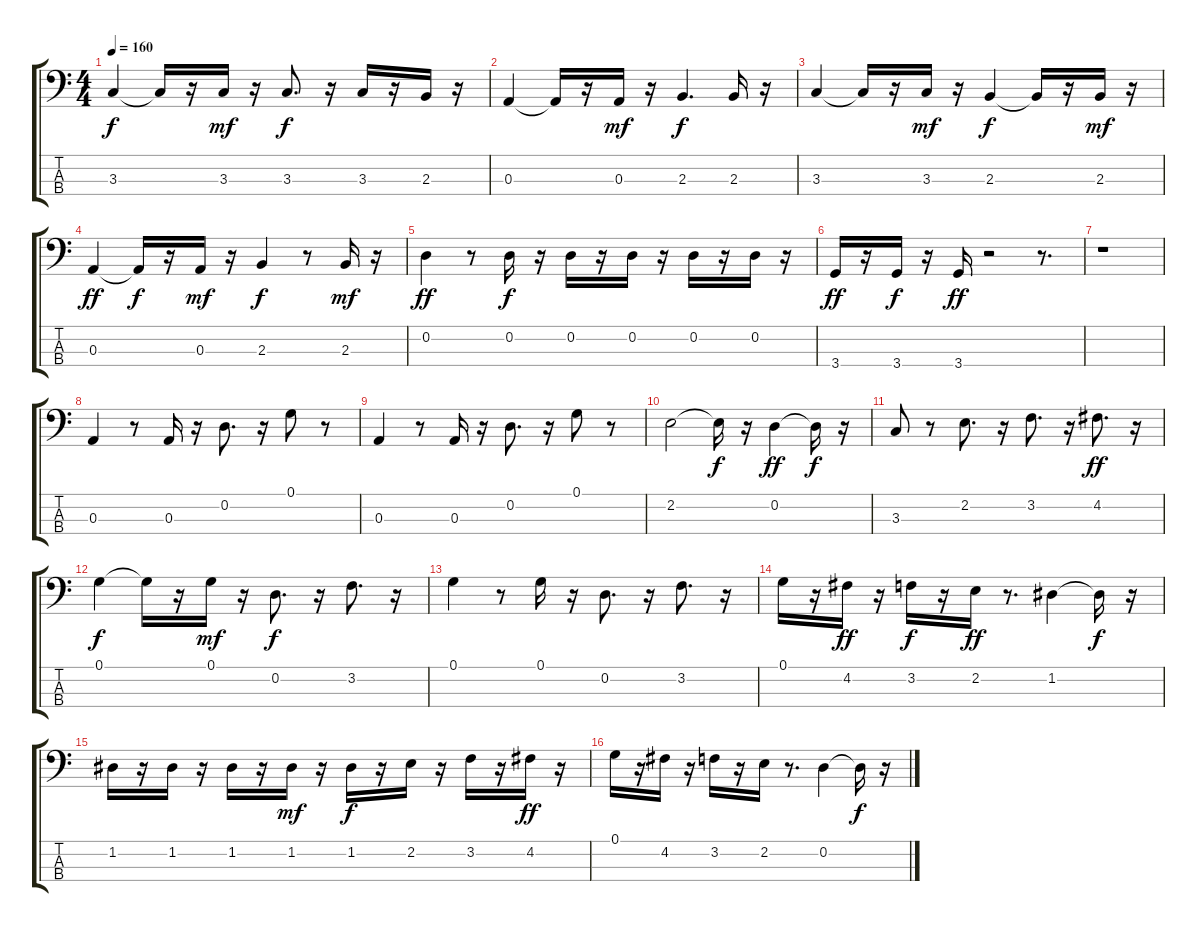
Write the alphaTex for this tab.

\track "" {instrument acousticbass}
\staff {score tabs}
\tuning (G2 D2 A1 E1) {hide}
\ts (4 4)
\tempo 160
\clef f4
\ks c
3.3.4{dy f} 3.3{t}.16 r.16 3.3.16{dy mf} r.16 3.3.8{d dy f} r.16 3.3.16 r.16 2.3.16 r.16 |
0.3.4 0.3{t}.16 r.16 0.3.16{dy mf} r.16 2.3.4{d dy f} 2.3.16 r.16 |
3.3.4 3.3{t}.16 r.16 3.3.16{dy mf} r.16 2.3.4{dy f} 2.3{t}.16 r.16 2.3.16{dy mf} r.16 |
0.3.4{dy ff} 0.3{t}.16{dy f} r.16 0.3.16{dy mf} r.16 2.3.4{dy f} r.8 2.3.16{dy mf} r.16 |
0.2.4{dy ff} r.8 0.2.16{dy f} r.16 0.2.16 r.16 0.2.16 r.16 0.2.16 r.16 0.2.16 r.16 |
3.4.16{dy ff} r.16 3.4.16{dy f} r.16 3.4.16{dy ff} r.2 r.8{d} |
r.1 |
0.3.4 r.8 0.3.16 r.16 0.2.8{d} r.16 0.1.8 r.8 |
0.3.4 r.8 0.3.16 r.16 0.2.8{d} r.16 0.1.8 r.8 |
2.2.2 2.2{t}.16{dy f} r.16 0.2.4{dy ff} 0.2{t}.16{dy f} r.16 |
3.3.8 r.8 2.2.8{d} r.16 3.2.8{d} r.16 4.2.8{d dy ff} r.16 |
0.1.4{dy f} 0.1{t}.16 r.16 0.1.16{dy mf} r.16 0.2.8{d dy f} r.16 3.2.8{d} r.16 |
0.1.4 r.8 0.1.16 r.16 0.2.8{d} r.16 3.2.8{d} r.16 |
0.1.16 r.16 4.2.16{dy ff} r.16 3.2.16{dy f} r.16 2.2.16{dy ff} r.8{d} 1.2.4 1.2{t}.16{dy f} r.16 |
1.2.16 r.16 1.2.16 r.16 1.2.16 r.16 1.2.16{dy mf} r.16 1.2.16{dy f} r.16 2.2.16 r.16 3.2.16 r.16 4.2.16{dy ff} r.16 |
0.1.16 r.16 4.2.16 r.16 3.2.16 r.16 2.2.16 r.8{d} 0.2.4 0.2{t}.16{dy f} r.16
